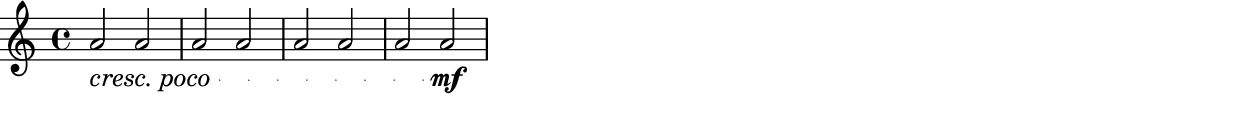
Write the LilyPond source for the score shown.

%% Generated by lilypond-book.py
%% Options: [exampleindent=10.16\mm,indent=0\mm,line-width=160\mm,quote]
\include "lilypond-book-preamble.ly"


% ****************************************************************
% Start cut-&-pastable-section
% ****************************************************************



\paper {
  indent = 0\mm
  line-width = 160\mm
  % offset the left padding, also add 1mm as lilypond creates cropped
  % images with a little space on the right
  line-width = #(- line-width (* mm  3.000000) (* mm 1))
  line-width = 160\mm - 2.0 * 10.16\mm
  % offset the left padding, also add 1mm as lilypond creates cropped
  % images with a little space on the right
  line-width = #(- line-width (* mm  3.000000) (* mm 1))
}

\layout {
  
}





% ****************************************************************
% ly snippet:
% ****************************************************************
\sourcefilename "changing-text-and-spanner-styles-for-text-dynamics.ly"
\sourcefileline 0
%% DO NOT EDIT this file manually; it is automatically
%% generated from LSR http://lsr.di.unimi.it
%% Make any changes in LSR itself, or in Documentation/snippets/new/ ,
%% and then run scripts/auxiliar/makelsr.py
%%
%% This file is in the public domain.
\version "2.18.0"

\header {
%% Translation of GIT committish: 8ffecf6be17c6ec2ff87cf31873121a8cce29b09
  texidoces = "
Se puede modificar el texto empleado para los crescendos y
decrescendos modificando las propiedades de contexto
@code{crescendoText} y @code{decrescendoText}.

El estilo de la línea de extensión se puede cambiar modificando la
propiedad @code{'style} de @code{DynamicTextSpanner}.  El valor
predeterminado es @code{'dashed-line} (línea discontinua), y entre
otros valores posibles se encuentran @code{'line} (línea),
@code{'dotted-line} (línea de puntos) y @code{'none} (nada):

"
  doctitlees = "Cambiar el texto y los estilos de objeto de extensión para las indicaciones dinámicas textuales"

%% Translation of GIT committish: e0808cc5f4890c5f8f03ed1be48fc911627afea4
  texidocit = "
Il testo usato per i crescendo e i decrescendo può essere cambiato
modificando le proprietà di contesto @code{crescendoText} e
@code{decrescendoText}.

Lo stile della linea dell'estensore può essere cambiato modificando la
proprietà @code{'style} di @code{DynamicTextSpanner}.  Il valore predefinito
è @code{'dashed-line}; gli altri valori possibili sono @code{'line},
@code{'dotted-line} e @code{'none}.

"
  doctitleit = "Nascondere la linea di estensione per le dinamiche testuali"

%% Translation of GIT committish: 0a868be38a775ecb1ef935b079000cebbc64de40
texidocde = "
Der Text, der für Crescendo und Decrescendo gesetzt wird, kann geändert
werden, indem man die Eigenschaften @code{crescendoText} und
@code{decrescendoText} verändert.  Der Stil des Streckers kann auch
geändert werden, indem die @code{'style}-Eigenschaft des
@code{DynamicTextSpanner} beeinflusst wird.  Der Standardwert ist
@code{'hairpin}, andere Möglichkeiten sind @code{'line}, @code{'dashed-line}
und @code{'dotted-line}.
"
  doctitlede = "Text und Strecker-Stile für Dynamik-Texte ändern"

%% Translation of GIT committish: 8eae9a75fb3ec1d0b6633103c8a652608c8fa630
  texidocfr = "
Le texte par défaut des crescendos et decrescendos se change en
modifiant les propriétés de contexte @code{crescendoText} et
@code{decrescendoText}.  L'aspect de la ligne d'extension est fonction
de la propriété @code{style} du @code{DynamicTextSpanner}.  Sa valeur
par défaut est @code{'hairpin}, mais d'autres valeurs sont disponibles,
comme @code{'line}, @code{'dashed-line} et @code{'dotted-line}.

"
  doctitlefr = "Modifidation du texte et de l'extension de nuances textuelles"

  lsrtags = "expressive-marks, tweaks-and-overrides"

  texidoc = "
The text used for crescendos and decrescendos can be changed by
modifying the context properties @code{crescendoText} and
@code{decrescendoText}.

The style of the spanner line can be changed by modifying the
@code{'style} property of @code{DynamicTextSpanner}.  The default value
is @code{'dashed-line}, and other possible values include @code{'line},
@code{'dotted-line} and @code{'none}.

"
  doctitle = "Changing text and spanner styles for text dynamics"
} % begin verbatim

\relative c'' {
  \set crescendoText = \markup { \italic { cresc. poco } }
  \set crescendoSpanner = #'text
  \override DynamicTextSpanner.style = #'dotted-line
  a2\< a
  a2 a
  a2 a
  a2 a\mf
}



% ****************************************************************
% end ly snippet
% ****************************************************************
